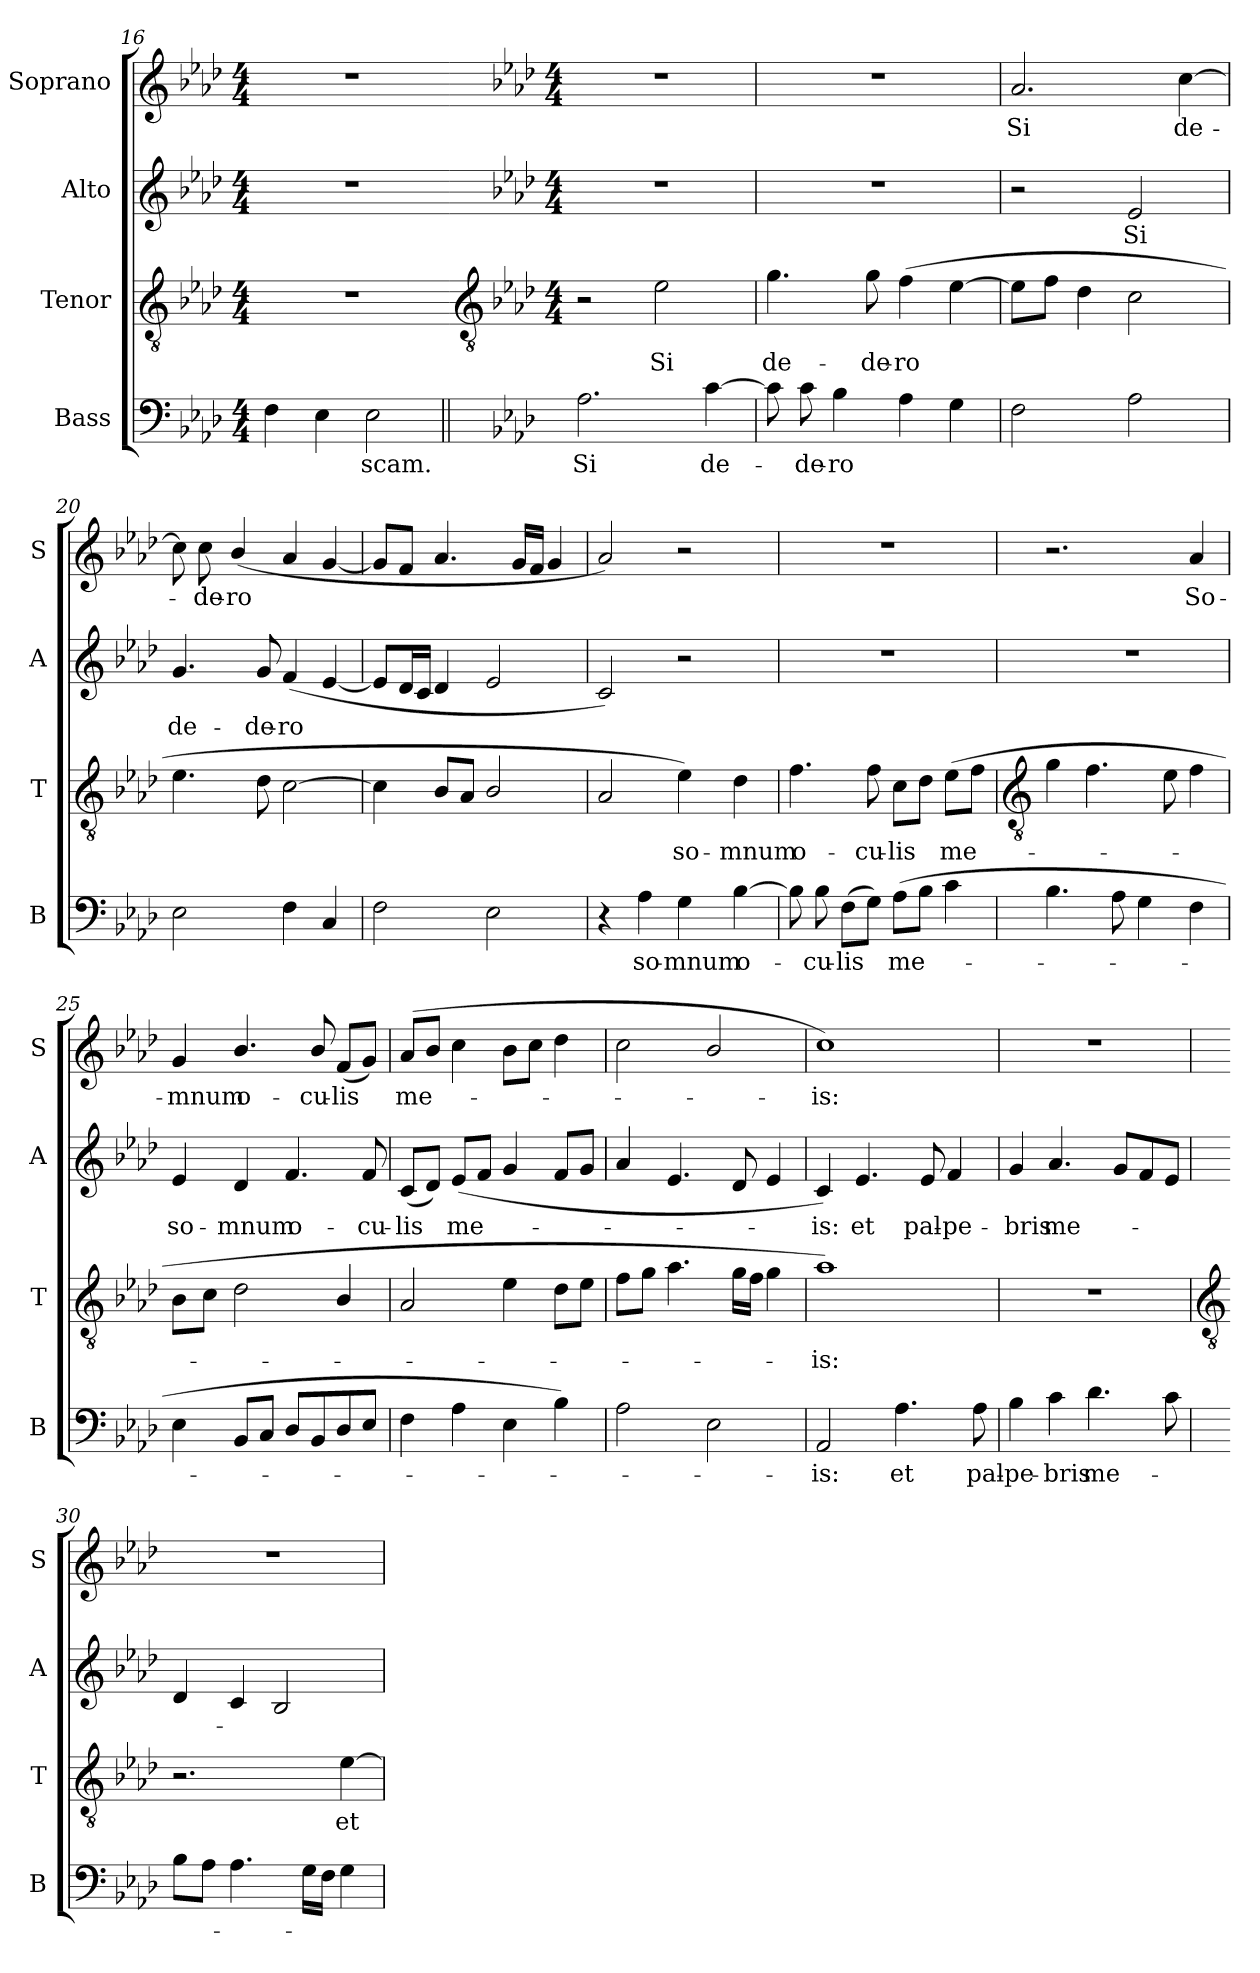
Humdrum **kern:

**kern	**text	**kern	**text	**kern	**text	**kern	**text
*part4	*part4	*part3	*part3	*part2	*part2	*part1	*part1
*staff4	*staff4	*staff3	*staff3	*staff2	*staff2	*staff1	*staff1
*I"Bass	*	*I"Tenor	*	*I"Alto	*	*I"Soprano	*
*I'B	*	*I'T	*	*I'A	*	*I'S	*
*clefF4	*	*clefGv2	*	*clefG2	*	*clefG2	*
*k[b-e-a-d-]	*	*k[b-e-a-d-]	*	*k[b-e-a-d-]	*	*k[b-e-a-d-]	*
*A-:	*	*A-:	*	*A-:	*	*A-:	*
*M4/4	*	*M4/4	*	*M4/4	*	*M4/4	*
=16	=16	=16	=16	=16	=16	=16	=16
4F	.	1r	.	1r	.	1r	.
4E-	.	.	.	.	.	.	.
!	!LO:LY:b	!	!	!	!	!	!
2E-	scam.	.	.	.	.	.	.
!!LO:LB:g=z
=17||	=17	=17	=17	=17	=17	=17	=17
*	*	*clefGv2	*	*	*	*	*
*	*	*k[b-e-a-d-]	*	*k[b-e-a-d-]	*	*k[b-e-a-d-]	*
*	*	*A-:	*	*A-:	*	*A-:	*
*	*	*M4/4	*	*M4/4	*	*M4/4	*
!	!LO:LY:b	!	!	!	!	!	!
2.A-	Si	2r	.	1r	.	1r	.
!	!	!	!LO:LY:b	!	!	!	!
.	.	2e-	Si	.	.	.	.
!	!LO:LY:b	!	!	!	!	!	!
[4c	de-	.	.	.	.	.	.
=18	=18	=18	=18	=18	=18	=18	=18
!	!	!	!LO:LY:b	!	!	!	!
8c]	.	4.g	de-	1r	.	1r	.
!	!LO:LY:b	!	!	!	!	!	!
8c	de-	.	.	.	.	.	.
!	!LO:LY:b	!	!	!	!	!	!
4B-	-ro	.	.	.	.	.	.
!	!	!	!LO:LY:b	!	!	!	!
.	.	8g	-de-	.	.	.	.
!	!	!	!LO:LY:b	!	!	!	!
4A-	.	(>4f	-ro	.	.	.	.
4G	.	[4e-	.	.	.	.	.
=19	=19	=19	=19	=19	=19	=19	=19
!	!	!	!	!	!	!	!LO:LY:b
2F	.	8e-L]	.	2r	.	2.a-	Si
.	.	8fJ	.	.	.	.	.
.	.	4d-	.	.	.	.	.
!	!	!	!	!	!LO:LY:b	!	!
2A-	.	2c	.	2e-	Si	.	.
!	!	!	!	!	!	!	!LO:LY:b
.	.	.	.	.	.	[4cc	de-
=20	=20	=20	=20	=20	=20	=20	=20
!	!	!	!	!	!LO:LY:b	!	!
2E-	.	4.e-	.	4.g	de-	8cc]	.
!	!	!	!	!	!	!	!LO:LY:b
.	.	.	.	.	.	8cc	-de-
!	!	!	!	!	!	!	!LO:LY:b
.	.	.	.	.	.	(<4b-/	-ro
!	!	!	!	!	!LO:LY:b	!	!
.	.	8d-	.	8g	-de-	.	.
!	!	!	!	!	!LO:LY:b	!	!
4F	.	[2c	.	(<4f	-ro	4a-	.
4C	.	.	.	[4e-	.	[4g	.
=21	=21	=21	=21	=21	=21	=21	=21
2F	.	4c]	.	8e-L]	.	8gL]	.
.	.	.	.	16d-L	.	8fJ	.
.	.	.	.	16cJJ	.	.	.
.	.	8B-L	.	4d-	.	4.a-	.
.	.	8A-J	.	.	.	.	.
2E-	.	2B-/	.	2e-	.	.	.
.	.	.	.	.	.	16gLL	.
.	.	.	.	.	.	16fJJ	.
.	.	.	.	.	.	4g	.
=22	=22	=22	=22	=22	=22	=22	=22
4r	.	2A-	.	2c)	.	2a-)	.
!	!LO:LY:b	!	!	!	!	!	!
4A-	so-	.	.	.	.	.	.
!	!LO:LY:b	!	!LO:LY:b	!	!	!	!
4G	-mnum	4e-)	so-	2r	.	2r	.
!	!LO:LY:b	!	!LO:LY:b	!	!	!	!
[4B-	o-	4d-	-mnum	.	.	.	.
=23	=23	=23	=23	=23	=23	=23	=23
!	!	!	!LO:LY:b	!	!	!	!
8B-]	.	4.f	o-	1r	.	1r	.
!	!LO:LY:b	!	!	!	!	!	!
8B-	cu-	.	.	.	.	.	.
!	!LO:LY:b	!	!	!	!	!	!
(>8FL	-lis	.	.	.	.	.	.
!	!	!	!LO:LY:b	!	!	!	!
8GJ)	.	8f	-cu-	.	.	.	.
!	!LO:LY:b	!	!LO:LY:b	!	!	!	!
(>8A-L	me-	8cL	-lis	.	.	.	.
8B-J	.	8d-J	.	.	.	.	.
!	!	!	!LO:LY:b	!	!	!	!
4c	.	(>8e-L	me-	.	.	.	.
.	.	8fJ	.	.	.	.	.
!!LO:LB:g=z
=24	=24	=24	=24	=24	=24	=24	=24
*	*	*clefGv2	*	*	*	*	*
4.B-	.	4g	.	1r	.	2.r	.
.	.	4.f	.	.	.	.	.
8A-	.	.	.	.	.	.	.
4G	.	.	.	.	.	.	.
.	.	8e-	.	.	.	.	.
!	!	!	!	!	!	!	!LO:LY:b
4F	.	4f	.	.	.	4a-	So-
=25	=25	=25	=25	=25	=25	=25	=25
!	!	!	!	!	!LO:LY:b	!	!LO:LY:b
4E-	.	8B-L	.	4e-	so-	4g	-mnum
.	.	8cJ	.	.	.	.	.
!	!	!	!	!	!LO:LY:b	!	!LO:LY:b
8BB-L	.	2d-	.	4d-	-mnum	4.b-/	o-
8CJ	.	.	.	.	.	.	.
!	!	!	!	!	!LO:LY:b	!	!
8D-L	.	.	.	4.f	o-	.	.
!	!	!	!	!	!	!	!LO:LY:b
8BB-	.	.	.	.	.	8b-/	-cu-
!	!	!	!	!	!	!	!LO:LY:b
8D-	.	4B-/	.	.	.	(<8fL	-lis
!	!	!	!	!	!LO:LY:b	!	!
8E-J	.	.	.	8f	-cu-	8gJ)	.
=26	=26	=26	=26	=26	=26	=26	=26
!	!	!	!	!	!LO:LY:b	!	!LO:LY:b
4F	.	2A-	.	(<8cL	-lis	(<8a-L	me-
.	.	.	.	8d-J)	.	8b-J	.
!	!	!	!	!	!LO:LY:b	!	!
4A-	.	.	.	(<8e-L	me-	4cc	.
.	.	.	.	8fJ	.	.	.
4E-	.	4e-	.	4g	.	8b-L	.
.	.	.	.	.	.	8ccJ	.
4B-)	.	8d-L	.	8fL	.	4dd-	.
.	.	8e-J	.	8gJ	.	.	.
=27	=27	=27	=27	=27	=27	=27	=27
2A-	.	8fL	.	4a-	.	2cc	.
.	.	8gJ	.	.	.	.	.
.	.	4.a-	.	4.e-	.	.	.
2E-	.	.	.	.	.	2b-/	.
.	.	16gLL	.	8d-	.	.	.
.	.	16fJJ	.	.	.	.	.
.	.	4g	.	4e-	.	.	.
=28	=28	=28	=28	=28	=28	=28	=28
!	!LO:LY:b	!	!LO:LY:b	!	!LO:LY:b	!	!LO:LY:b
2AA-	is:	1a-)	is:	4c)	is:	1cc)	is:
!	!	!	!	!	!LO:LY:b	!	!
.	.	.	.	4.e-	et	.	.
!	!LO:LY:b	!	!	!	!	!	!
4.A-	et	.	.	.	.	.	.
!	!	!	!	!	!LO:LY:b	!	!
.	.	.	.	8e-	pal-	.	.
!	!	!	!	!	!LO:LY:b	!	!
.	.	.	.	4f	-pe-	.	.
!	!LO:LY:b	!	!	!	!	!	!
8A-	pal-	.	.	.	.	.	.
=29	=29	=29	=29	=29	=29	=29	=29
!	!LO:LY:b	!	!	!	!LO:LY:b	!	!
4B-	-pe-	1r	.	4g	-bris	1r	.
!	!LO:LY:b	!	!	!	!LO:LY:b	!	!
4c	-bris	.	.	4.a-	me-	.	.
!	!LO:LY:b	!	!	!	!	!	!
4.d-	me-	.	.	.	.	.	.
.	.	.	.	8gL	.	.	.
.	.	.	.	8f	.	.	.
8c	.	.	.	8e-J	.	.	.
!!LO:LB:g=z
=30	=30	=30	=30	=30	=30	=30	=30
*	*	*clefGv2	*	*	*	*	*
8B-L	.	2.r	.	4d-	.	1r	.
8A-J	.	.	.	.	.	.	.
4.A-	.	.	.	4c	.	.	.
.	.	.	.	2B-	.	.	.
16GLL	.	.	.	.	.	.	.
16FJJ	.	.	.	.	.	.	.
!	!	!	!LO:LY:b	!	!	!	!
4G	.	[4e-	et	.	.	.	.
=	=	=	=	=	=	=	=
*-	*-	*-	*-	*-	*-	*-	*-
